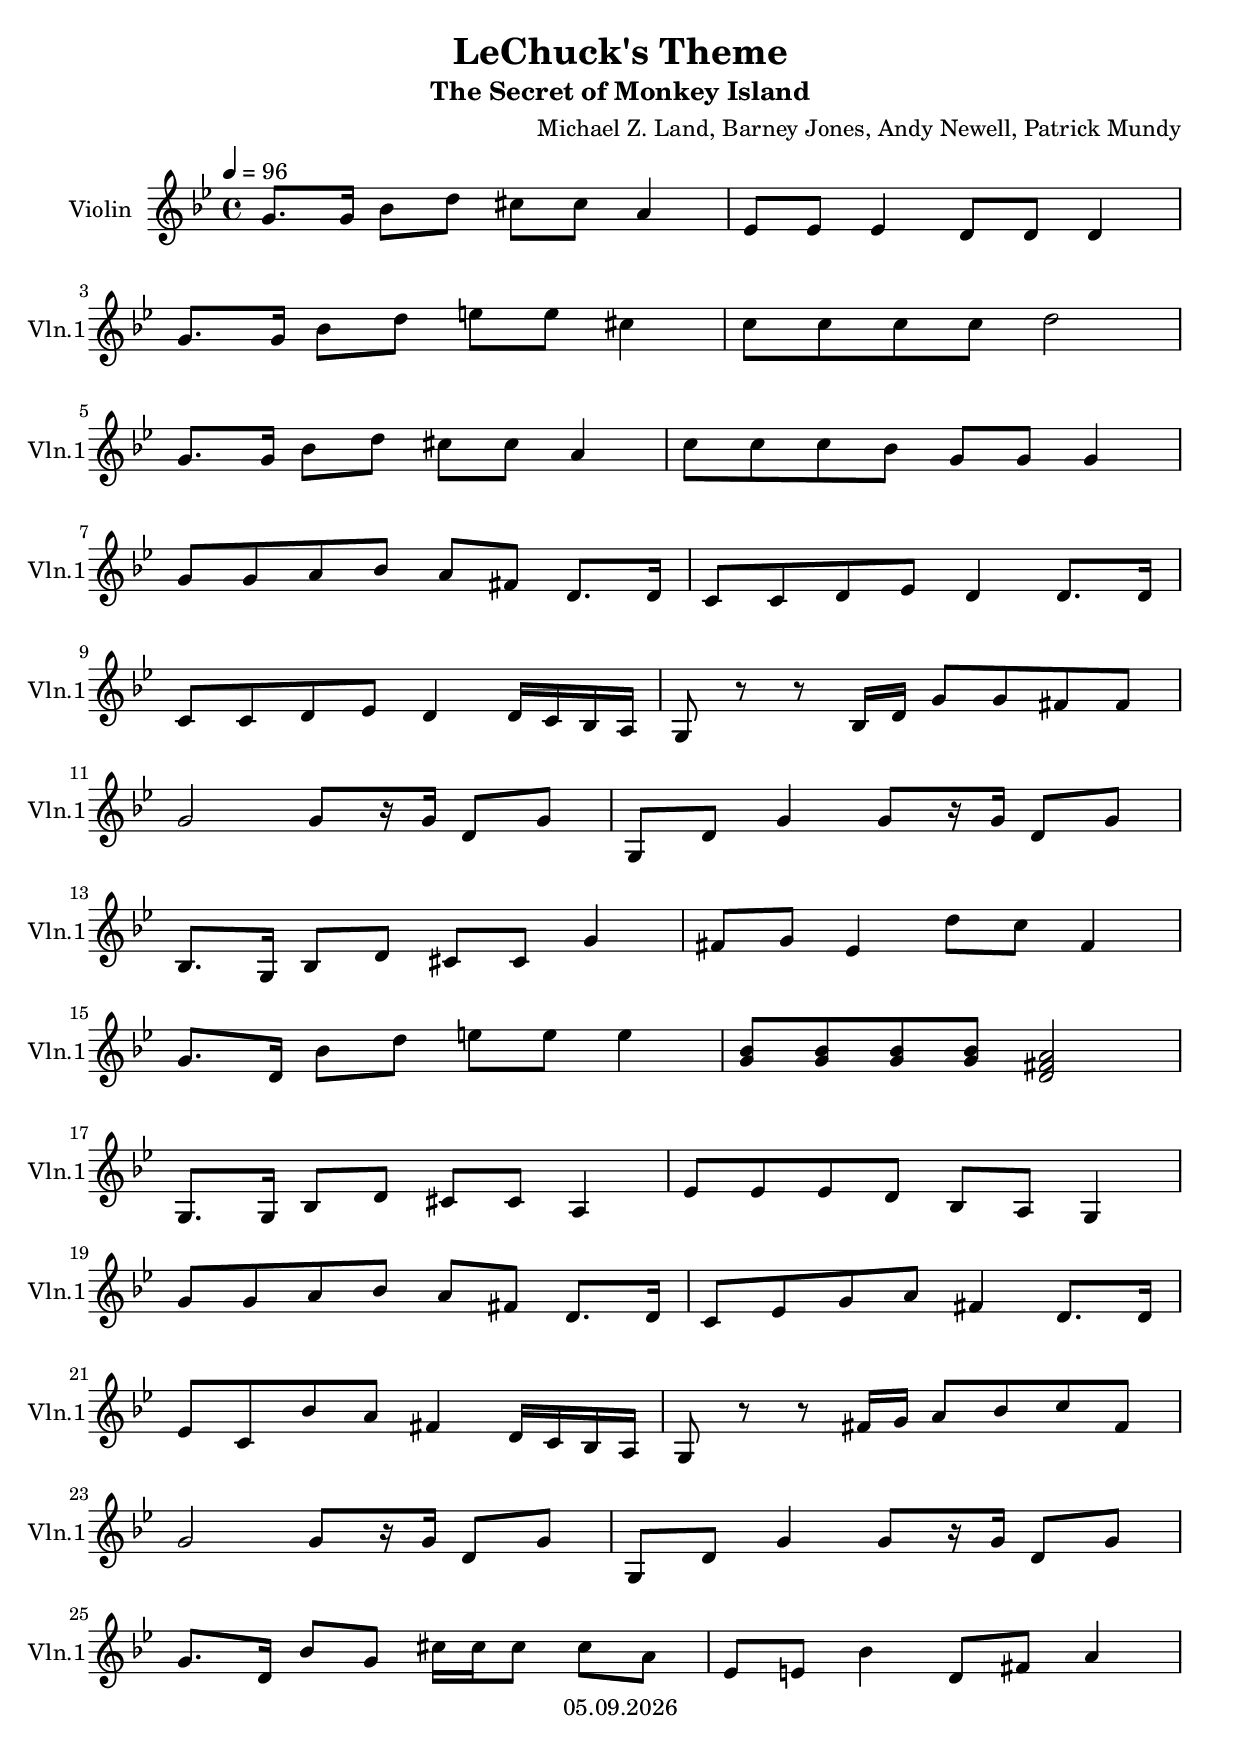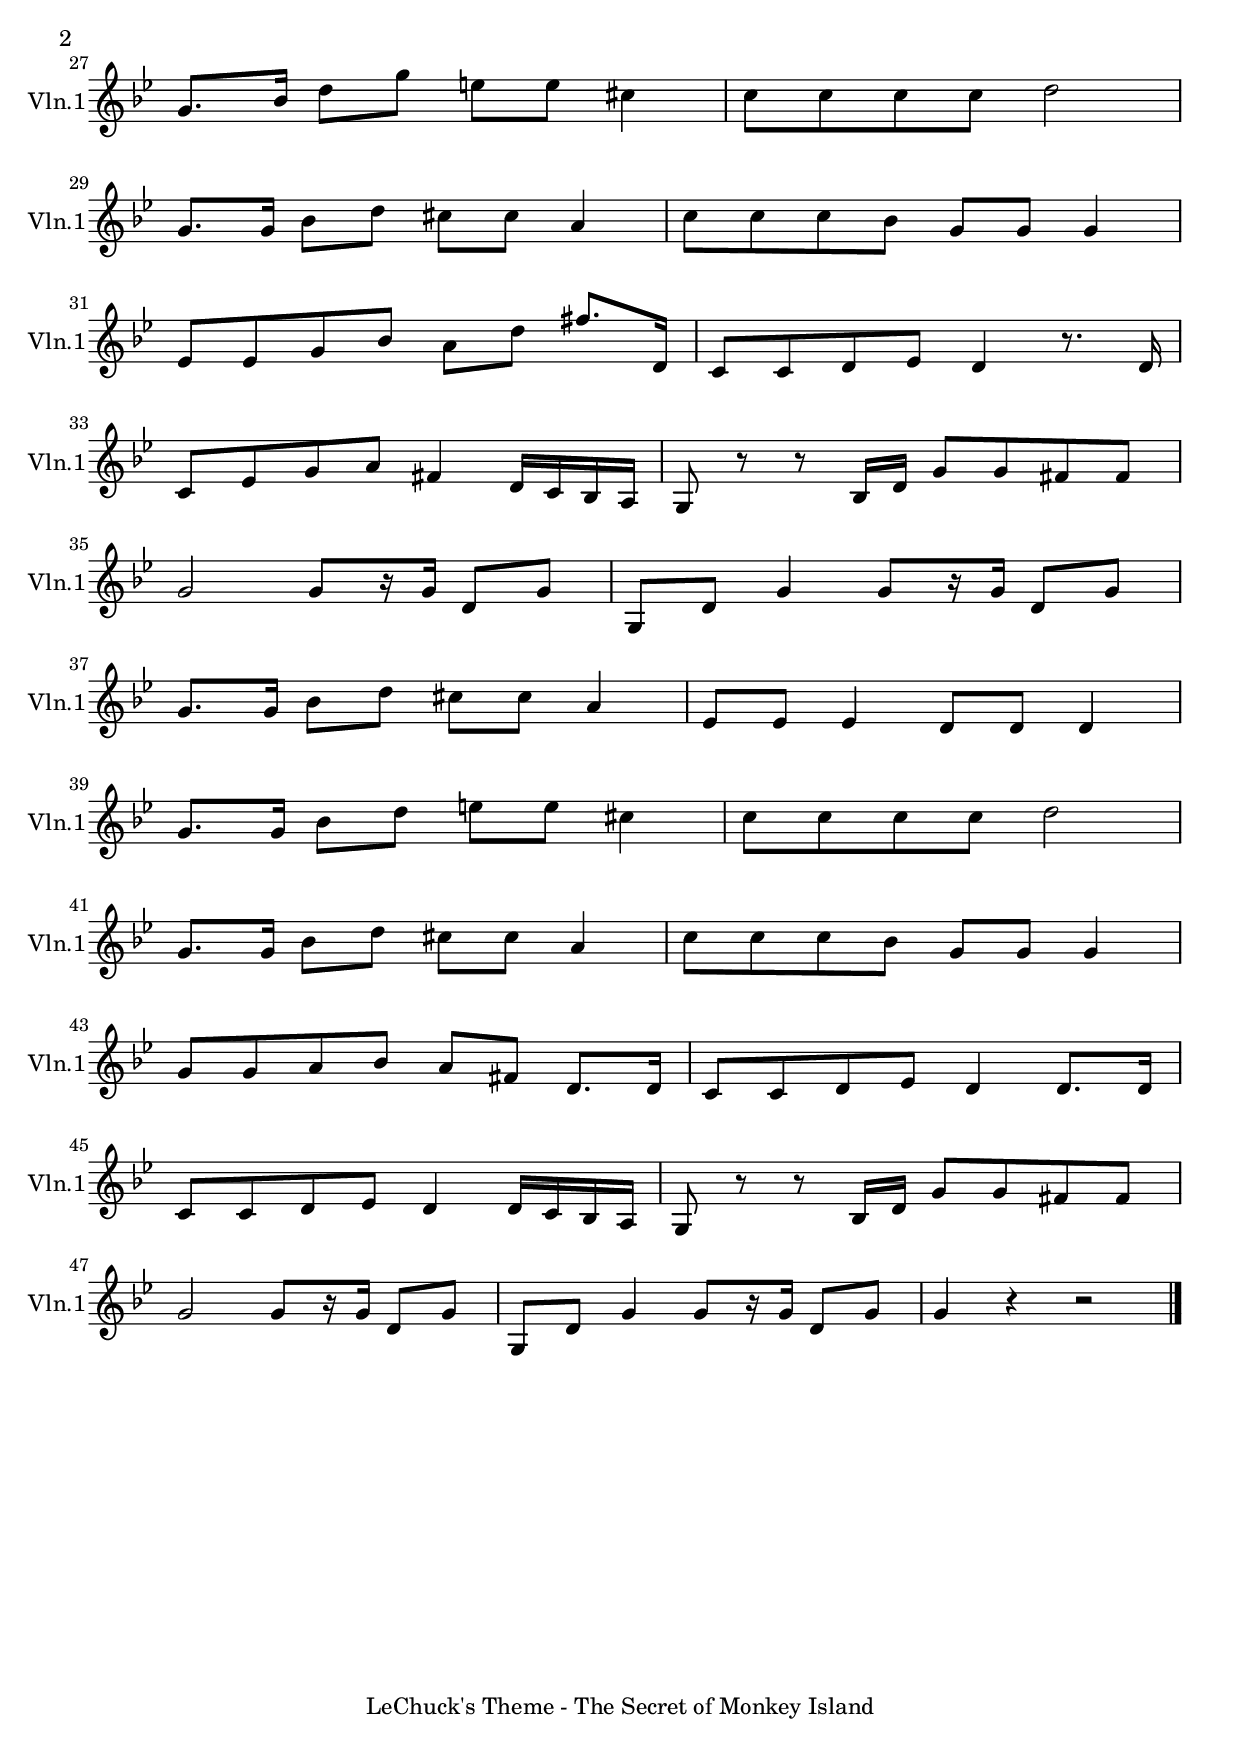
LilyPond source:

\version "2.18.2"

\version "2.18.2"

%#(set-default-paper-size "a4")
%#(set-global-staff-size 16)

\header {
  title = "LeChuck's Theme"
  subtitle = "The Secret of Monkey Island"
  composer = "Michael Z. Land, Barney Jones, Andy Newell, Patrick Mundy"
  opus = ""
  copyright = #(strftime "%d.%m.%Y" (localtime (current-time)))
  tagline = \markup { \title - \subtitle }
}

globalSettings= {
  \key bes \major
  \time 4/4
  \tempo 4=96
  \mergeDifferentlyHeadedOn 
  \mergeDifferentlyDottedOn
}

#(define (override-color-for-all-grobs color)
  (lambda (context)
   (let loop ((x all-grob-descriptions))
    (if (not (null? x))
     (let ((grob-name (caar x)))
      (ly:context-pushpop-property context grob-name 'color color)
      (loop (cdr x)))))))

\version "2.18.2"

\version "2.18.2"

%#(set-default-paper-size "a4")
%#(set-global-staff-size 16)

\header {
  title = "LeChuck's Theme"
  subtitle = "The Secret of Monkey Island"
  composer = "Michael Z. Land, Barney Jones, Andy Newell, Patrick Mundy"
  opus = ""
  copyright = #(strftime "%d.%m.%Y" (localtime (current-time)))
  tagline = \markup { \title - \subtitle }
}

globalSettings= {
  \key bes \major
  \time 4/4
  \tempo 4=96
  \mergeDifferentlyHeadedOn 
  \mergeDifferentlyDottedOn
}

#(define (override-color-for-all-grobs color)
  (lambda (context)
   (let loop ((x all-grob-descriptions))
    (if (not (null? x))
     (let ((grob-name (caar x)))
      (ly:context-pushpop-property context grob-name 'color color)
      (loop (cdr x)))))))


violinI = {
  \globalSettings
  \clef treble
  \relative g' {
    g8. g16 bes8 d cis cis a4 | es8 es es4 d8 d d4 | \break
    g8. g16 bes8 d e e cis4 | c8 c c c d2 | \break
    g,8. g16 bes8 d cis cis a4 | c8 c c bes g g g4 | \break
    g8 g a bes a fis d8. d16 | c8 c d es d4 d8. d16 | \break
    c8 c d es d4 d16 c bes a | g8 r r bes16 d g8 g fis fis | \break
    g2 g8[ r16 g] d8 g | g, d' g4 g8[ r16 g ] d8 g | \break
    
    bes,8. g16 bes8 d cis cis  g'4 | fis8 g es4 d'8 c fis,4 | \break
    g8. d16 bes'8 d e e e4 | <g, bes>8 <g bes>8 <g bes>8 <g bes>8 <d fis a>2 | \break
    g,8. g16 bes8 d cis cis a4 | es'8 es es d bes a g4 | \break
    g'8 g a bes a fis d8. d16 | c8 es g a fis4 d8. d16 | \break
    es8 c bes' a fis4 d16 c bes a | g8 r r fis'16 g a8 bes c fis, | \break
    g2 g8[ r16 g] d8 g | g,8 d' g4  g8[ r16 g16] d8 g | \break
    
    g8. d16 bes'8 g cis16 cis cis8 cis a | es8 e bes'4 d,8 fis a4 | \break
    g8. bes16 d8 g e e cis4 | c8 c c c d2 | \break
    g,8. g16 bes8 d cis cis a4 | c8 c c bes g g g4 | \break
    es8 es g bes a d fis8. d,16 | c8 c d es d4 r8. d16 | \break
    c8 es g a fis4 d16 c bes a | g8 r r bes16 d g8 g fis fis | \break
    g2 g8[ r16 g] d8 g | g,8 d' g4  g8[ r16 g16] d8 g | \break 
    
    g8. g16 bes8 d cis cis a4 | es8 es es4 d8 d d4 | \break
    g8. g16 bes8 d e e cis4 | c8 c c c d2 | \break
    g,8. g16 bes8 d cis cis a4 | c8 c c bes g g g4 | \break
    g8 g a bes a fis d8. d16 | c8 c d es d4 d8. d16 | \break
    c8 c d es d4 d16 c bes a | g8 r r bes16 d g8 g fis fis | \break
    g2 g8[ r16 g] d8 g | g,8 d' g4  g8[ r16 g16] d8 g | g4 r r2 | 
    \bar "|."
  }
}

  

\score {
  <<  
    \new Staff \with { instrumentName = "Violin" shortInstrumentName = "Vln.1" } { \violinI  }        
  >>
  \layout { 
    indent = 1.5\cm
    short-indent = 0.5\cm
  }
}
